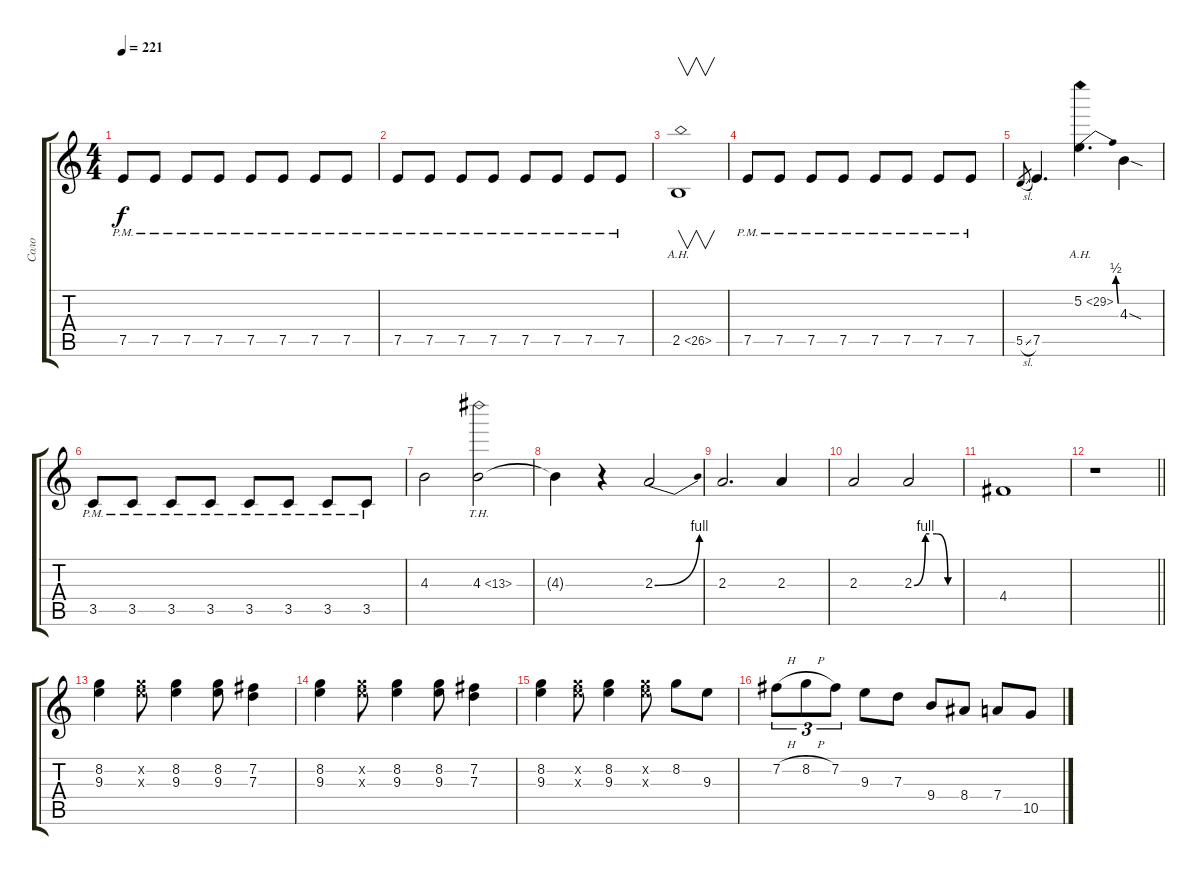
\track ("Соло" "Соло") {instrument distortionguitar}
\staff {score tabs}
\tuning (E4 B3 G3 D3 A2 E2) {hide}
\ts (4 4)
\tempo 221
\clef g2
\ks c
7.5{pm}.8{dy f} 7.5{pm}.8 7.5{pm}.8 7.5{pm}.8 7.5{pm}.8 7.5{pm}.8 7.5{pm}.8 7.5{pm}.8 |
7.5{pm}.8 7.5{pm}.8 7.5{pm}.8 7.5{pm}.8 7.5{pm}.8 7.5{pm}.8 7.5{pm}.8 7.5{pm}.8 |
2.5{ah 24}.1{v} |
7.5{pm}.8 7.5{pm}.8 7.5{pm}.8 7.5{pm}.8 7.5{pm}.8 7.5{pm}.8 7.5{pm}.8 7.5{pm}.8 |
5.5{sl}.8{gr} 7.5.4{d} 5.2{be (bend 0 0 60 2) ah 24}.4{d} 4.3{sod}.4 |
3.5{pm}.8 3.5{pm}.8 3.5{pm}.8 3.5{pm}.8 3.5{pm}.8 3.5{pm}.8 3.5{pm}.8 3.5{pm}.8 |
4.3.2 4.3{th 9}.2 |
4.3{t}.4 r.4 2.3{be (bend 0 0 60 4)}.2 |
2.3.2{d} 2.3.4 |
2.3.2 2.3{be (custom 0 0 15 4 30 4 45 0 60 0)}.2 |
4.4.1 |
\barLineRight lightlight
r.1 |
(8.2 9.3).4 (8.2{x} 9.3{x}).8 (8.2 9.3).4 (8.2 9.3).8 (7.2 7.3).4 |
(8.2 9.3).4 (8.2{x} 9.3{x}).8 (8.2 9.3).4 (8.2 9.3).8 (7.2 7.3).4 |
(8.2 9.3).4 (8.2{x} 9.3{x}).8 (8.2 9.3).4 (8.2{x} 9.3{x}).8 8.2.8 9.3.8 |
7.2{h}.8{tu (3 2)} 8.2{h}.8{tu (3 2)} 7.2.8{tu (3 2)} 9.3.8 7.3.8 9.4.8 8.4.8 7.4.8 10.5.8
